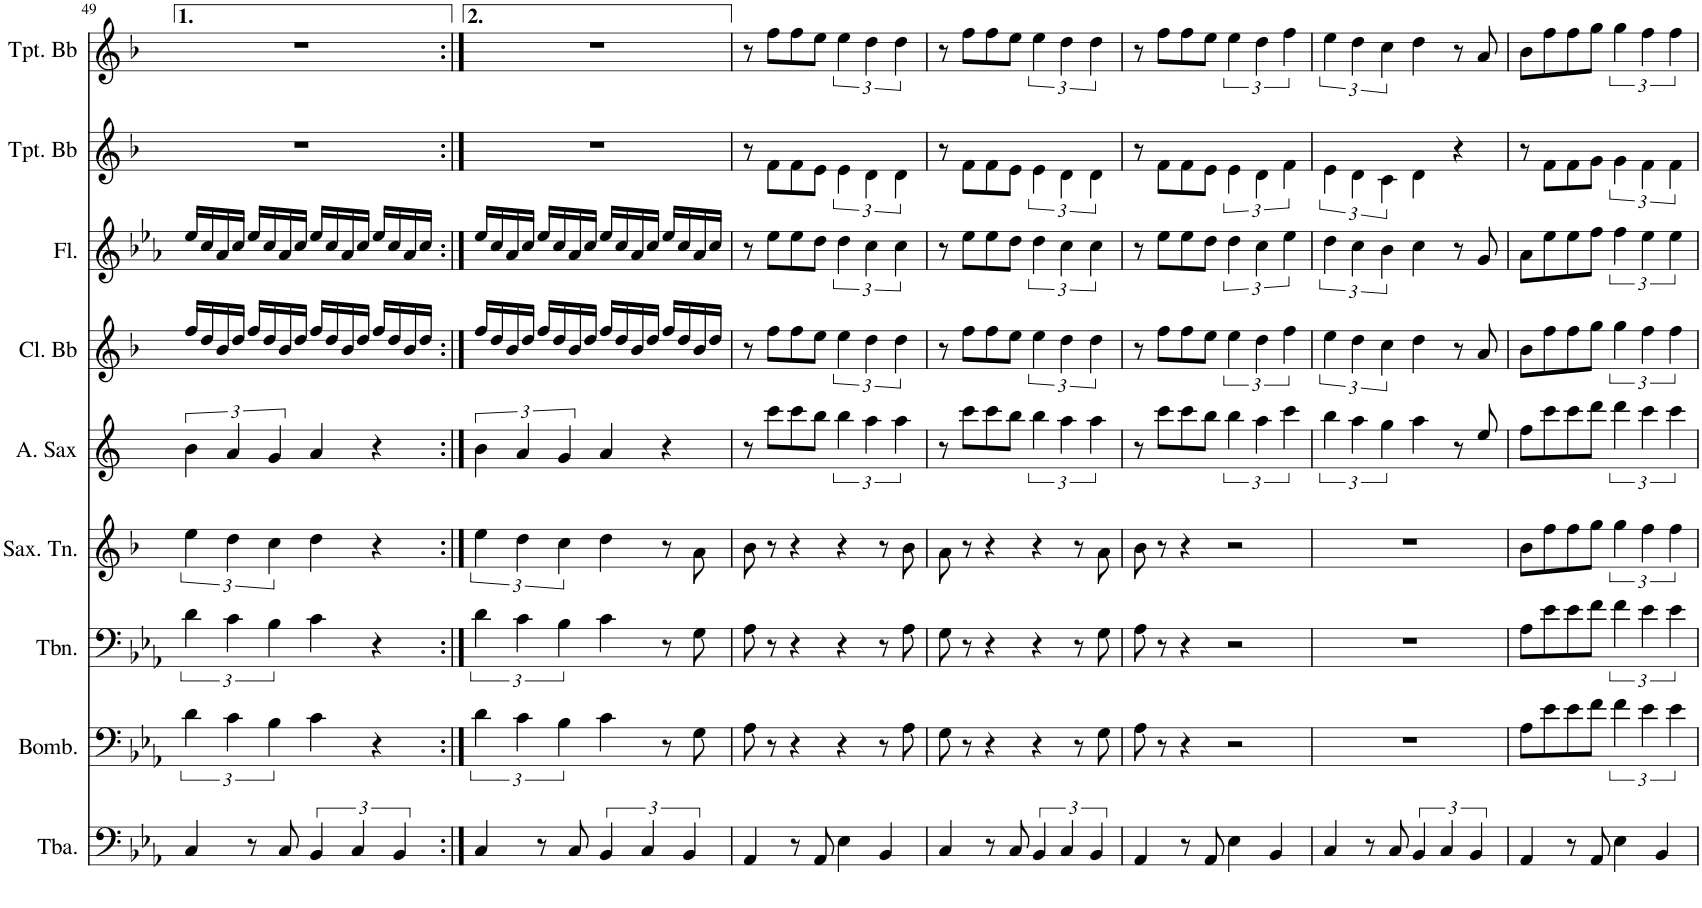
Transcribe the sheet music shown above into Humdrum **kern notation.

**kern	**kern	**kern	**kern	**kern	**kern	**kern	**kern	**kern
*part9	*part8	*part7	*part6	*part5	*part4	*part3	*part2	*part1
*staff9	*staff8	*staff7	*staff6	*staff5	*staff4	*staff3	*staff2	*staff1
*I"Tuba	*I"Bombardino	*I"Trombone	*I"Saxofone Tenor	*I"Saxofone Alto	*I"Clarineta Bb	*I"Flauta	*I"Trompete 2	*I"Trompete Bb
*I'Tba.	*I'Bomb.	*I'Tbn.	*I'Sax. Tn.	*	*I'Cl. Bb	*I'Fl.	*	*I'Tpt. Bb
!!LO:PB:g=z
*clefF4	*clefF4	*clefF4	*clefG2	*clefG2	*clefG2	*clefG2	*clefG2	*clefG2
*	*	*	*Trd8c14	*Trd5c9	*Trd1c2	*	*Trd1c2	*Trd1c2
*k[b-e-a-]	*k[b-e-a-]	*k[b-e-a-]	*k[b-]	*k[]	*k[b-]	*k[b-e-a-]	*k[b-]	*k[b-]
*M4/4	*M4/4	*M4/4	*M4/4	*M4/4	*M4/4	*M4/4	*M4/4	*M4/4
=49	=49	=49	=49	=49	=49	=49	=49	=49
4C/	6d\	6d\	6ee\	6b\	16ff/LL	16ee-/LL	1r	1r
.	.	.	.	.	16dd/	16cc/	.	.
.	.	.	.	.	16b-/	16a-/	.	.
.	6c\	6c\	6dd\	6a/	.	.	.	.
.	.	.	.	.	16dd/JJ	16cc/JJ	.	.
8r	.	.	.	.	16ff/LL	16ee-/LL	.	.
.	.	.	.	.	16dd/	16cc/	.	.
.	6B-\	6B-\	6cc\	6g/	.	.	.	.
8C/	.	.	.	.	16b-/	16a-/	.	.
.	.	.	.	.	16dd/JJ	16cc/JJ	.	.
6BB-/	4c\	4c\	4dd\	4a/	16ff/LL	16ee-/LL	.	.
.	.	.	.	.	16dd/	16cc/	.	.
.	.	.	.	.	16b-/	16a-/	.	.
6C/	.	.	.	.	.	.	.	.
.	.	.	.	.	16dd/JJ	16cc/JJ	.	.
.	4r	4r	4r	4r	16ff/LL	16ee-/LL	.	.
.	.	.	.	.	16dd/	16cc/	.	.
6BB-/	.	.	.	.	.	.	.	.
.	.	.	.	.	16b-/	16a-/	.	.
.	.	.	.	.	16dd/JJ	16cc/JJ	.	.
=50:|!	=50:|!	=50:|!	=50:|!	=50:|!	=50:|!	=50:|!	=50:|!	=50:|!
4C/	6d\	6d\	6ee\	6b\	16ff/LL	16ee-/LL	1r	1r
.	.	.	.	.	16dd/	16cc/	.	.
.	.	.	.	.	16b-/	16a-/	.	.
.	6c\	6c\	6dd\	6a/	.	.	.	.
.	.	.	.	.	16dd/JJ	16cc/JJ	.	.
8r	.	.	.	.	16ff/LL	16ee-/LL	.	.
.	.	.	.	.	16dd/	16cc/	.	.
.	6B-\	6B-\	6cc\	6g/	.	.	.	.
8C/	.	.	.	.	16b-/	16a-/	.	.
.	.	.	.	.	16dd/JJ	16cc/JJ	.	.
6BB-/	4c\	4c\	4dd\	4a/	16ff/LL	16ee-/LL	.	.
.	.	.	.	.	16dd/	16cc/	.	.
.	.	.	.	.	16b-/	16a-/	.	.
6C/	.	.	.	.	.	.	.	.
.	.	.	.	.	16dd/JJ	16cc/JJ	.	.
.	8r	8r	8r	4r	16ff/LL	16ee-/LL	.	.
.	.	.	.	.	16dd/	16cc/	.	.
6BB-/	.	.	.	.	.	.	.	.
.	8G\	8G\	8a\	.	16b-/	16a-/	.	.
.	.	.	.	.	16dd/JJ	16cc/JJ	.	.
=51	=51	=51	=51	=51	=51	=51	=51	=51
4AA-/	8A-\	8A-\	8b-\	8r	8r	8r	8r	8r
.	8r	8r	8r	8ccc\L	8ff\L	8ee-\L	8f\L	8ff\L
8r	4r	4r	4r	8ccc\	8ff\	8ee-\	8f\	8ff\
8AA-/	.	.	.	8bb\J	8ee\J	8dd\J	8e\J	8ee\J
4E-\	4r	4r	4r	6bb\	6ee\	6dd\	6e\	6ee\
.	.	.	.	6aa\	6dd\	6cc\	6d\	6dd\
4BB-/	8r	8r	8r	.	.	.	.	.
.	.	.	.	6aa\	6dd\	6cc\	6d\	6dd\
.	8A-\	8A-\	8b-\	.	.	.	.	.
=52	=52	=52	=52	=52	=52	=52	=52	=52
4C/	8G\	8G\	8a\	8r	8r	8r	8r	8r
.	8r	8r	8r	8ccc\L	8ff\L	8ee-\L	8f\L	8ff\L
8r	4r	4r	4r	8ccc\	8ff\	8ee-\	8f\	8ff\
8C/	.	.	.	8bb\J	8ee\J	8dd\J	8e\J	8ee\J
6BB-/	4r	4r	4r	6bb\	6ee\	6dd\	6e\	6ee\
6C/	.	.	.	6aa\	6dd\	6cc\	6d\	6dd\
.	8r	8r	8r	.	.	.	.	.
6BB-/	.	.	.	6aa\	6dd\	6cc\	6d\	6dd\
.	8G\	8G\	8a\	.	.	.	.	.
=53	=53	=53	=53	=53	=53	=53	=53	=53
4AA-/	8A-\	8A-\	8b-\	8r	8r	8r	8r	8r
.	8r	8r	8r	8ccc\L	8ff\L	8ee-\L	8f\L	8ff\L
8r	4r	4r	4r	8ccc\	8ff\	8ee-\	8f\	8ff\
8AA-/	.	.	.	8bb\J	8ee\J	8dd\J	8e\J	8ee\J
4E-\	2r	2r	2r	6bb\	6ee\	6dd\	6e\	6ee\
.	.	.	.	6aa\	6dd\	6cc\	6d\	6dd\
4BB-/	.	.	.	.	.	.	.	.
.	.	.	.	6ccc\	6ff\	6ee-\	6f\	6ff\
=54	=54	=54	=54	=54	=54	=54	=54	=54
4C/	1r	1r	1r	6bb\	6ee\	6dd\	6e\	6ee\
.	.	.	.	6aa\	6dd\	6cc\	6d\	6dd\
8r	.	.	.	.	.	.	.	.
.	.	.	.	6gg\	6cc\	6b-\	6c\	6cc\
8C/	.	.	.	.	.	.	.	.
6BB-/	.	.	.	4aa\	4dd\	4cc\	4d\	4dd\
6C/	.	.	.	.	.	.	.	.
.	.	.	.	8r	8r	8r	4r	8r
6BB-/	.	.	.	.	.	.	.	.
.	.	.	.	8ee/	8a/	8g/	.	8a/
=55	=55	=55	=55	=55	=55	=55	=55	=55
4AA-/	8A-\L	8A-\L	8b-\L	8ff\L	8b-\L	8a-\L	8r	8b-\L
.	8e-\	8e-\	8ff\	8ccc\	8ff\	8ee-\	8f\L	8ff\
8r	8e-\	8e-\	8ff\	8ccc\	8ff\	8ee-\	8f\	8ff\
8AA-/	8f\J	8f\J	8gg\J	8ddd\J	8gg\J	8ff\J	8g\J	8gg\J
4E-\	6f\	6f\	6gg\	6ddd\	6gg\	6ff\	6g\	6gg\
.	6e-\	6e-\	6ff\	6ccc\	6ff\	6ee-\	6f\	6ff\
4BB-/	.	.	.	.	.	.	.	.
.	6e-\	6e-\	6ff\	6ccc\	6ff\	6ee-\	6f\	6ff\
=	=	=	=	=	=	=	=	=
*-	*-	*-	*-	*-	*-	*-	*-	*-
